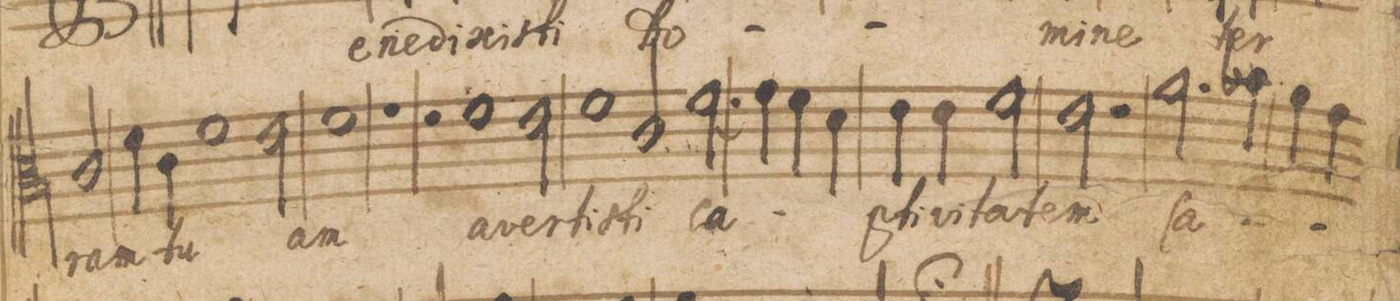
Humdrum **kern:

**kern	**text	**text
*I"Altus	*	*
*clefC3	*	*
*k[]	*	*
*met(C|)	*	*
*M2/1	*	*
2c/	-ram	.
=35-	=35-	=35-
4f\	tu-	.
4c\	.	.
1f\	.	.
2e\	.	.
=36-	=36-	=36-
1f\	-am	.
1r	.	.
=37-	=37-	=37-
2r	.	.
1f\	a-	.
2e\	-ver-	.
=38-	=38-	=38-
1f\	-ti-	.
2c/	-sti	.
[<2f\	ca-	.
=39-	=39-	=39-
4f\]	.	.
4g\	.	.
4f\	.	.
4d\	.	.
4e\	-pti-	.
4e\	-vi-	.
2f\	-ta-	.
=40-	=40-	=40-
2e\	-tem	.
2r	.	.
2.a\	Ca-	.
4b-X\	.	.
=41-	=41-	=41-
4a\	.	.
4g\	.	.
*-	*-	*-
